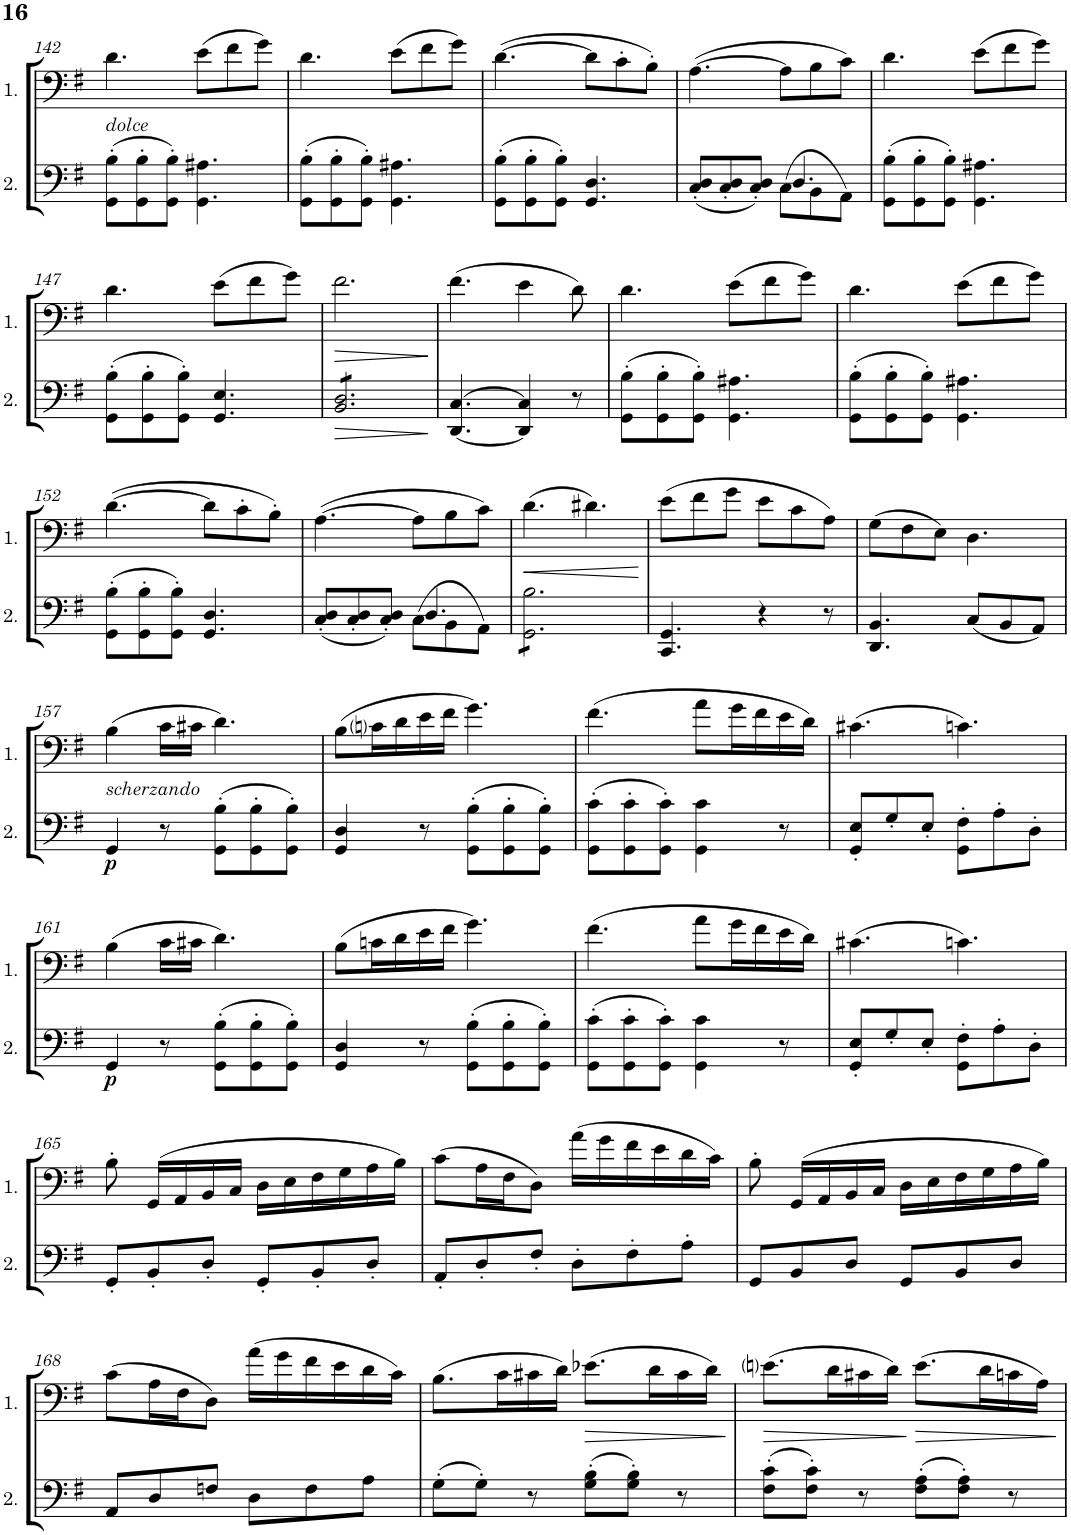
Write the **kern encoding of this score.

**kern	**dynam	**kern	**dynam
*part2	*part2	*part1	*part1
*staff2	*staff2	*staff1	*staff1
*I"Cello 2	*	*I"Cello 1	*
!!LO:PB:g=z
*clefF4	*	*clefF4	*
*k[f#]	*	*k[f#]	*
*M6/8	*	*M6/8	*
=142	=142	=142	=142
!	!	!LO:TX:b:i:t=dolce	!
(8GG\' 8B\'L	.	4.d\	.
8GG\' 8B\'	.	.	.
8GG\' 8B\'J)	.	.	.
4.GG\ 4.A#X\	.	(8e\L	.
.	.	8f#\	.
.	.	8g\J)	.
=143	=143	=143	=143
(8GG\' 8B\'L	.	4.d\	.
8GG\' 8B\'	.	.	.
8GG\' 8B\'J)	.	.	.
4.GG\ 4.A#X\	.	(8e\L	.
.	.	8f#\	.
.	.	8g\J)	.
=144	=144	=144	=144
(8GG\' 8B\'L	.	([4.d\	.
8GG\' 8B\'	.	.	.
8GG\' 8B\'J)	.	.	.
4.GG/ 4.D/	.	8d\L]	.
.	.	8c'\	.
.	.	8B'\J)	.
=145	=145	=145	=145
*^	*	*	*
(8C/' 8D/'L	4.ryy	.	([4.A\	.
8C/' 8D/'	.	.	.	.
8C/' 8D/'J)	.	.	.	.
(8C\L	4.D/	.	8A\L]	.
8BB\	.	.	8B\	.
8AA\J)	.	.	8c\J)	.
*v	*v	*	*	*
=146	=146	=146	=146
(8GG\' 8B\'L	.	4.d\	.
8GG\' 8B\'	.	.	.
8GG\' 8B\'J)	.	.	.
4.GG\ 4.A#X\	.	(8e\L	.
.	.	8f#\	.
.	.	8g\J)	.
!!LO:LB:g=z
=147	=147	=147	=147
(8GG\' 8B\'L	.	4.d\	.
8GG\' 8B\'	.	.	.
8GG\' 8B\'J)	.	.	.
4.GG/ 4.E/	.	(8e\L	.
.	.	8f#\	.
.	.	8g\J)	.
=148	=148	=148	=148
!	!LO:HP:b	!	!LO:HP:b
*tremolo	*	*	*
8BB/ 8D/L	>	2.f#\	>
8BB/ 8D/	.	.	.
8BB/ 8D/	.	.	.
8BB/ 8D/	.	.	.
8BB/ 8D/	.	.	.
8BB/ 8D/J	.	.	.
*Xtremolo	*	*	*
.	]	.	]
=149	=149	=149	=149
[4.DD/ [4.C/	.	(4.f#\	.
4DD/] 4C/]	.	4e\	.
8r	.	8d\)	.
=150	=150	=150	=150
(8GG\' 8B\'L	.	4.d\	.
8GG\' 8B\'	.	.	.
8GG\' 8B\'J)	.	.	.
4.GG\ 4.A#X\	.	(8e\L	.
.	.	8f#\	.
.	.	8g\J)	.
=151	=151	=151	=151
(8GG\' 8B\'L	.	4.d\	.
8GG\' 8B\'	.	.	.
8GG\' 8B\'J)	.	.	.
4.GG\ 4.A#X\	.	(8e\L	.
.	.	8f#\	.
.	.	8g\J)	.
!!LO:LB:g=z
=152	=152	=152	=152
(8GG\' 8B\'L	.	([4.d\	.
8GG\' 8B\'	.	.	.
8GG\' 8B\'J)	.	.	.
4.GG/ 4.D/	.	8d\L]	.
.	.	8c'\	.
.	.	8B'\J)	.
=153	=153	=153	=153
*^	*	*	*
(8C/' 8D/'L	4.ryy	.	([4.A\	.
8C/' 8D/'	.	.	.	.
8C/' 8D/'J)	.	.	.	.
(8C\L	4.D/	.	8A\L]	.
8BB\	.	.	8B\	.
8AA\J)	.	.	8c\J)	.
*v	*v	*	*	*
=154	=154	=154	=154
!	!	!	!LO:HP:b
*tremolo	*	*	*
8GG\ 8B\L	.	(4.d\	<
8GG\ 8B\	.	.	.
8GG\ 8B\	.	.	.
8GG\ 8B\	.	4.d#X\)	.
8GG\ 8B\	.	.	.
8GG\ 8B\J	.	.	.
*Xtremolo	*	*	*
.	.	.	[
=155	=155	=155	=155
4.CC/ 4.GG/	.	(8e\L	.
.	.	8f#\	.
.	.	8g\J	.
4r	.	8e\L	.
.	.	8c\	.
8r	.	8A\J)	.
=156	=156	=156	=156
4.DD/ 4.BB/	.	(8G\L	.
.	.	8F#\	.
.	.	8E\J)	.
(8C/L	.	4.D\	.
8BB/	.	.	.
8AA/J)	.	.	.
!!LO:LB:g=z
=157	=157	=157	=157
!	!	!LO:TX:b:i:t=scherzando	!
!	!LO:DY:b	!	!
4GG/	p	(4B\	.
8r	.	16c\LL	.
.	.	16c#X\JJ	.
(8GG\' 8B\'L	.	4.d\)	.
8GG\' 8B\'	.	.	.
8GG\' 8B\'J)	.	.	.
=158	=158	=158	=158
4GG/ 4D/	.	(8B\L	.
.	.	16cni\L	.
.	.	16d\	.
8r	.	16e\	.
.	.	16f#\JJ	.
(8GG\' 8B\'L	.	4.g\)	.
8GG\' 8B\'	.	.	.
8GG\' 8B\'J)	.	.	.
=159	=159	=159	=159
(8GG\' 8c\'L	.	(4.f#\	.
8GG\' 8c\'	.	.	.
8GG\' 8c\'J)	.	.	.
4GG\ 4c\	.	8a\L	.
.	.	16g\L	.
.	.	16f#\	.
8r	.	16e\	.
.	.	16d\JJ)	.
=160	=160	=160	=160
8GG/' 8E/'L	.	(4.c#X\	.
8G'/	.	.	.
8E'/J	.	.	.
8GG\' 8F#\'L	.	4.cn\)	.
8A'\	.	.	.
8D'\J	.	.	.
!!LO:LB:g=z
=161	=161	=161	=161
!	!LO:DY:b	!	!
4GG/	p	(4B\	.
8r	.	16c\LL	.
.	.	16c#X\JJ	.
(8GG\' 8B\'L	.	4.d\)	.
8GG\' 8B\'	.	.	.
8GG\' 8B\'J)	.	.	.
=162	=162	=162	=162
4GG/ 4D/	.	(8B\L	.
.	.	16cn\L	.
.	.	16d\	.
8r	.	16e\	.
.	.	16f#\JJ	.
(8GG\' 8B\'L	.	4.g\)	.
8GG\' 8B\'	.	.	.
8GG\' 8B\'J)	.	.	.
=163	=163	=163	=163
(8GG\' 8c\'L	.	(4.f#\	.
8GG\' 8c\'	.	.	.
8GG\' 8c\'J)	.	.	.
4GG\ 4c\	.	8a\L	.
.	.	16g\L	.
.	.	16f#\	.
8r	.	16e\	.
.	.	16d\JJ)	.
=164	=164	=164	=164
8GG/' 8E/'L	.	(4.c#X\	.
8G'/	.	.	.
8E'/J	.	.	.
8GG\' 8F#\'L	.	4.cn\)	.
8A'\	.	.	.
8D'\J	.	.	.
!!LO:LB:g=z
=165	=165	=165	=165
8GG'/L	.	8B'\	.
8BB'/	.	(16GG/LL	.
.	.	16AA/	.
8D'/J	.	16BB/	.
.	.	16C/JJ	.
8GG'/L	.	16D\LL	.
.	.	16E\	.
8BB'/	.	16F#\	.
.	.	16G\	.
8D'/J	.	16A\	.
.	.	16B\JJ)	.
=166	=166	=166	=166
8AA'/L	.	(8c\L	.
8D'/	.	16A\L	.
.	.	16F#\J	.
8F#'/J	.	8D\J)	.
8D'\L	.	(16a\LL	.
.	.	16g\	.
8F#'\	.	16f#\	.
.	.	16e\	.
8A'\J	.	16d\	.
.	.	16c\JJ)	.
=167	=167	=167	=167
8GG/L	.	8B'\	.
8BB/	.	(16GG/LL	.
.	.	16AA/	.
8D/J	.	16BB/	.
.	.	16C/JJ	.
8GG/L	.	16D\LL	.
.	.	16E\	.
8BB/	.	16F#\	.
.	.	16G\	.
8D/J	.	16A\	.
.	.	16B\JJ)	.
!!LO:LB:g=z
=168	=168	=168	=168
8AA/L	.	(8c\L	.
8D/	.	16A\L	.
.	.	16F#\J	.
8Fn/J	.	8D\J)	.
8D\L	.	(16a\LL	.
.	.	16g\	.
8F\	.	16f#\	.
.	.	16e\	.
8A\J	.	16d\	.
.	.	16c\JJ)	.
=169	=169	=169	=169
(8G'\L	.	(8.B\L	.
8G'\J)	.	.	.
.	.	16c\L	.
8r	.	16c#X\	.
.	.	16d\JJ)	.
!	!	!	!LO:HP:b
(8G\' 8B\'L	.	(8.e-X\L	>
8G\' 8B\'J)	.	.	.
.	.	16d\L	.
8r	.	16c#\	.
.	.	16d\JJ)	.
.	.	.	]
=170	=170	=170	=170
!	!	!	!LO:HP:b
(8F#\' 8c\'L	.	(8.eni\L	>
8F#\' 8c\'J)	.	.	.
.	.	16d\L	.
8r	.	16c#X\	.
.	.	16d\JJ)	.
!	!	!	!LO:HP:n=1:b
(8F#\' 8A\'L	.	(8.e\L	] >
8F#\' 8A\'J)	.	.	.
.	.	16d\L	.
8r	.	16cn\	.
.	.	16A\JJ)	.
.	.	.	]
=	=	=	=
*-	*-	*-	*-
